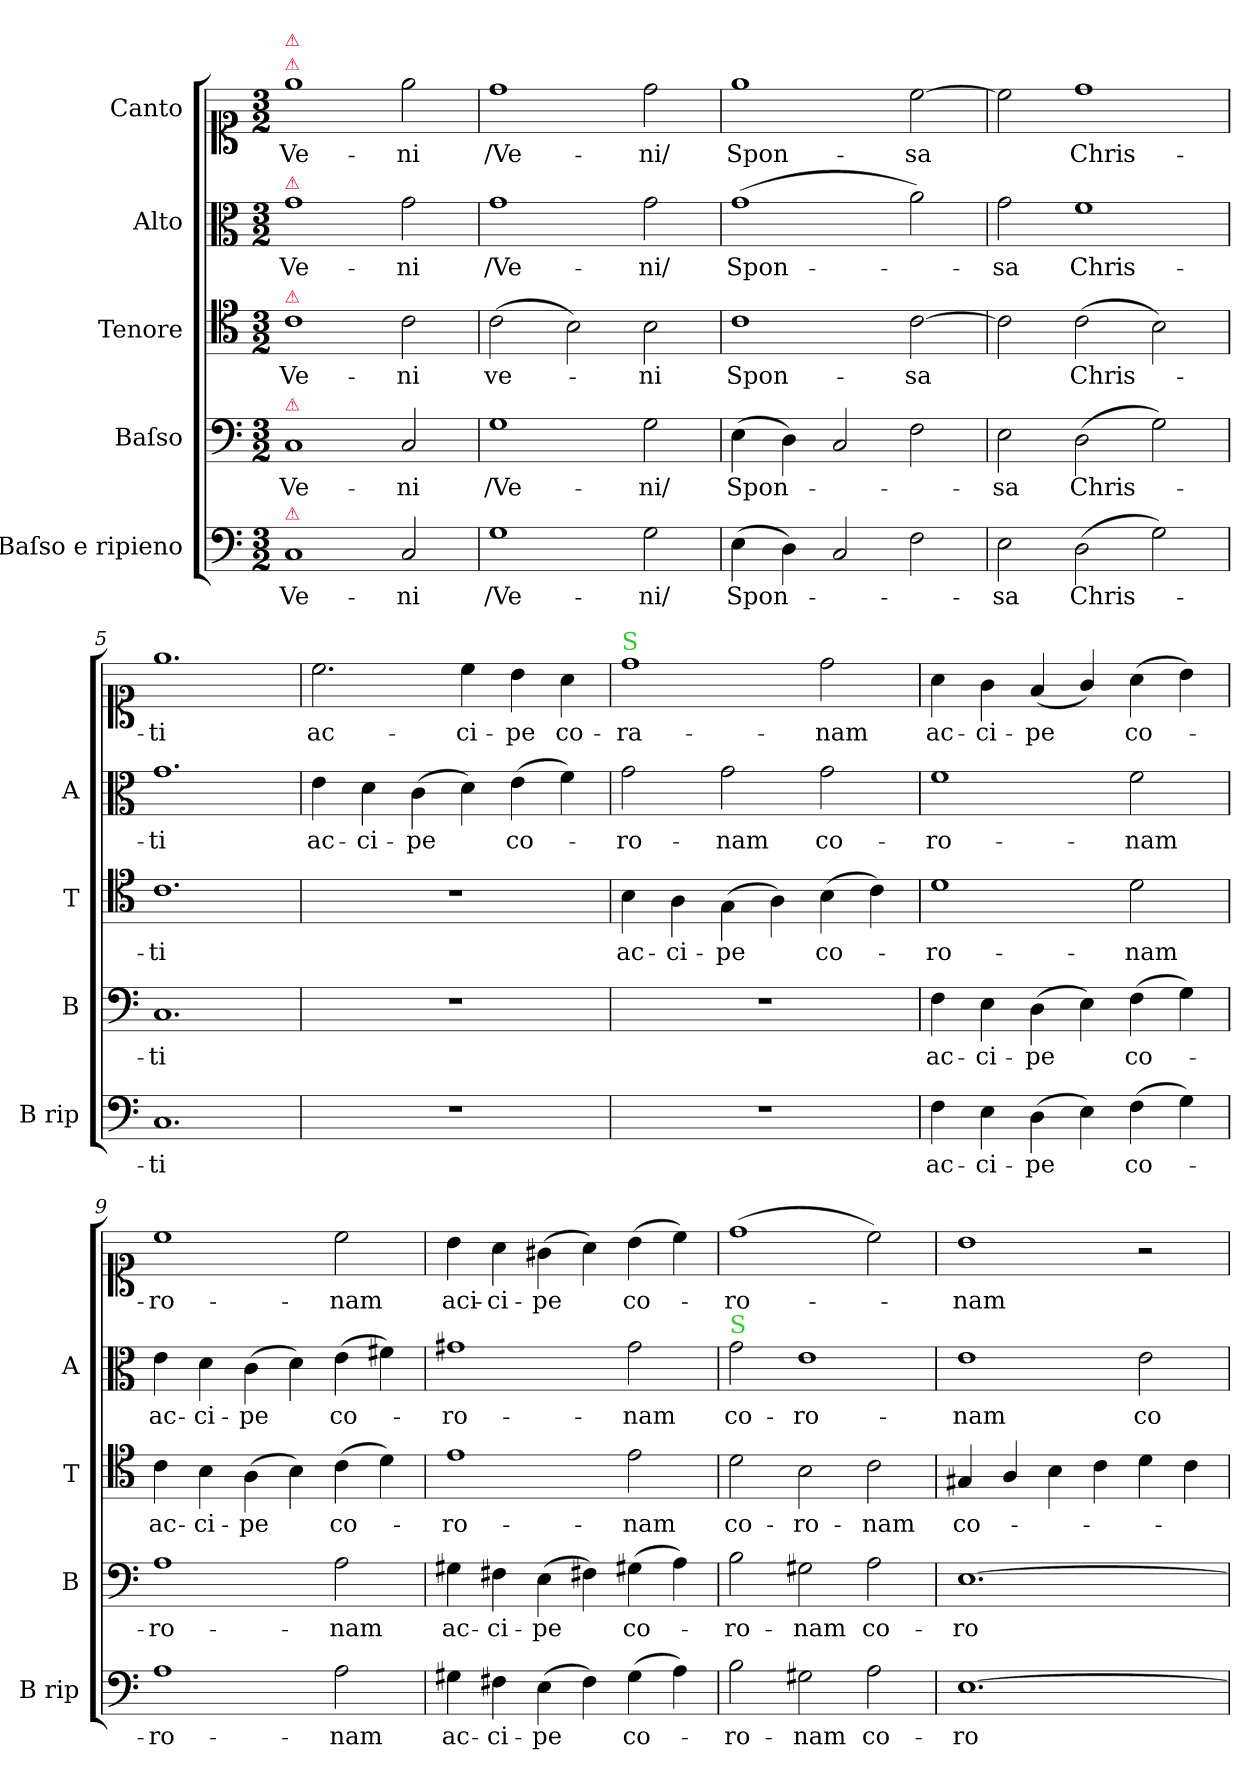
**kern	**text	**kern	**text	**kern	**text	**kern	**text	**kern	**text
*part5	*part5	*part4	*part4	*part3	*part3	*part2	*part2	*part1	*part1
*staff5	*staff5	*staff4	*staff4	*staff3	*staff3	*staff2	*staff2	*staff1	*staff1
*I"Baſso e ripieno	*	*I"Baſso	*	*I"Tenore	*	*I"Alto	*	*I"Canto	*
*I'B rip	*	*I'B	*	*I'T	*	*I'A	*	*	*
*clefF4	*	*clefF4	*	*clefC4	*	*clefC3	*	*clefC1	*
*k[]	*	*k[]	*	*k[]	*	*k[]	*	*k[]	*
*M3/2	*	*M3/2	*	*M3/2	*	*M3/2	*	*M3/2	*
=1	=1	=1	=1	=1	=1	=1	=1	=1	=1
!	!	!	!	!	!	!	!	!LO:TX:a:color=crimson:t=⚠	!
!	!	!	!	!	!	!	!	!LO:TX:a:color=crimson:t=⚠	!
!	!	!	!	!	!	!LO:TX:a:color=crimson:t=⚠	!	!	!
!	!	!	!	!LO:TX:a:color=crimson:t=⚠	!	!	!	!	!
!	!	!LO:TX:a:color=crimson:t=⚠	!	!	!	!	!	!	!
!LO:TX:a:color=crimson:t=⚠	!	!	!	!	!	!	!	!	!
1C/	Ve-	1C/	Ve-	1c\	Ve-	1g\	Ve-	1ee\	Ve-
2C/	-ni	2C/	-ni	2c\	-ni	2g\	-ni	2ee\	-ni
=2	=2	=2	=2	=2	=2	=2	=2	=2	=2
1G\	/Ve-	1G\	/Ve-	(2c\	ve-	1g\	/Ve-	1dd\	/Ve-
.	.	.	.	2B\)	.	.	.	.	.
2G\	-ni/	2G\	-ni/	2B\	-ni	2g\	-ni/	2dd\	-ni/
=3	=3	=3	=3	=3	=3	=3	=3	=3	=3
(4E\	Spon-	(4E\	Spon-	1c\	Spon-	(1g\	Spon-	1ee\	Spon-
4D\)	.	4D\)	.	.	.	.	.	.	.
2C/	.	2C/	.	.	.	.	.	.	.
2F\	.	2F\	.	[2c\	-sa	2a\)	.	[2cc\	-sa
=4	=4	=4	=4	=4	=4	=4	=4	=4	=4
2E\	-sa	2E\	-sa	2c\]	.	2g\	-sa	2cc\]	.
(2D\	Chris-	(2D\	Chris-	(2c\	Chris-	1f\	Chris-	1dd\	Chris-
2G\)	.	2G\)	.	2B\)	.	.	.	.	.
=5	=5	=5	=5	=5	=5	=5	=5	=5	=5
1.C/	-ti	1.C/	-ti	1.c\	-ti	1.g\	-ti	1.ee\	-ti
=6	=6	=6	=6	=6	=6	=6	=6	=6	=6
1.r	.	1.r	.	1.r	.	4e\	ac-	2.cc\	ac-
.	.	.	.	.	.	4d\	-ci-	.	.
.	.	.	.	.	.	(4c\	-pe	.	.
.	.	.	.	.	.	4d\)	.	4cc\	-ci-
.	.	.	.	.	.	(4e\	co-	4b\	-pe
.	.	.	.	.	.	4f\)	.	4a\	co-
=7	=7	=7	=7	=7	=7	=7	=7	=7	=7
!	!	!	!	!	!	!	!	!LO:TX:a:color=limegreen:t=S	!
1.r	.	1.r	.	4B\	ac-	2g\	-ro-	1dd\	-ra-
.	.	.	.	4A\	-ci-	.	.	.	.
.	.	.	.	(4G\	-pe	2g\	-nam	.	.
.	.	.	.	4A\)	.	.	.	.	.
.	.	.	.	(4B\	co-	2g\	co-	2dd\	-nam
.	.	.	.	4c\)	.	.	.	.	.
=8	=8	=8	=8	=8	=8	=8	=8	=8	=8
4F\	ac-	4F\	ac-	1d\	-ro-	1f\	-ro-	4a\	ac-
4E\	-ci-	4E\	-ci-	.	.	.	.	4g\	-ci-
(4D\	-pe	(4D\	-pe	.	.	.	.	(4f/	-pe
4E\)	.	4E\)	.	.	.	.	.	4g/)	.
(4F\	co-	(4F\	co-	2d\	-nam	2f\	-nam	(4a\	co-
4G\)	.	4G\)	.	.	.	.	.	4b\)	.
=9	=9	=9	=9	=9	=9	=9	=9	=9	=9
1A\	-ro-	1A\	-ro-	4c\	ac-	4e\	ac-	1cc\	-ro-
.	.	.	.	4B\	-ci-	4d\	-ci-	.	.
.	.	.	.	(4A\	-pe	(4c\	-pe	.	.
.	.	.	.	4B\)	.	4d\)	.	.	.
2A\	-nam	2A\	-nam	(4c\	co-	(4e\	co-	2cc\	-nam
.	.	.	.	4d\)	.	4f#X\)	.	.	.
=10	=10	=10	=10	=10	=10	=10	=10	=10	=10
4G#X\	ac-	4G#X\	ac-	1e\	-ro-	1g#X\	-ro-	4b\	aci-
4F#X\	-ci-	4F#X\	-ci-	.	.	.	.	4a\	-ci-
(4E\	-pe	(4E\	-pe	.	.	.	.	(4g#X\	-pe
4F#\)	.	4F#X\)	.	.	.	.	.	4a\)	.
(4G#\	co-	(4G#X\	co-	2e\	-nam	2g#\	-nam	(4b\	co-
4A\)	.	4A\)	.	.	.	.	.	4cc\)	.
=11	=11	=11	=11	=11	=11	=11	=11	=11	=11
!	!	!	!	!	!	!LO:TX:a:color=limegreen:t=S	!	!	!
2B\	-ro-	2B\	-ro-	2d\	co-	2g\	co-	(1dd\	-ro-
2G#X\	-nam	2G#X\	-nam	2B\	-ro-	1e\	-ro-	.	.
2A\	co-	2A\	co-	2c\	-nam	.	.	2cc\)	.
=12	=12	=12	=12	=12	=12	=12	=12	=12	=12
[1.E\	-ro-	[1.E\	-ro-	4G#X/	co-	1e\	-nam	1b\	-nam
.	.	.	.	4A/	.	.	.	.	.
.	.	.	.	4B\	.	.	.	.	.
.	.	.	.	4c\	.	.	.	.	.
.	.	.	.	4d\	.	2e\	co-	2r	.
.	.	.	.	4c\	.	.	.	.	.
=	=	=	=	=	=	=	=	=	=
*-	*-	*-	*-	*-	*-	*-	*-	*-	*-
